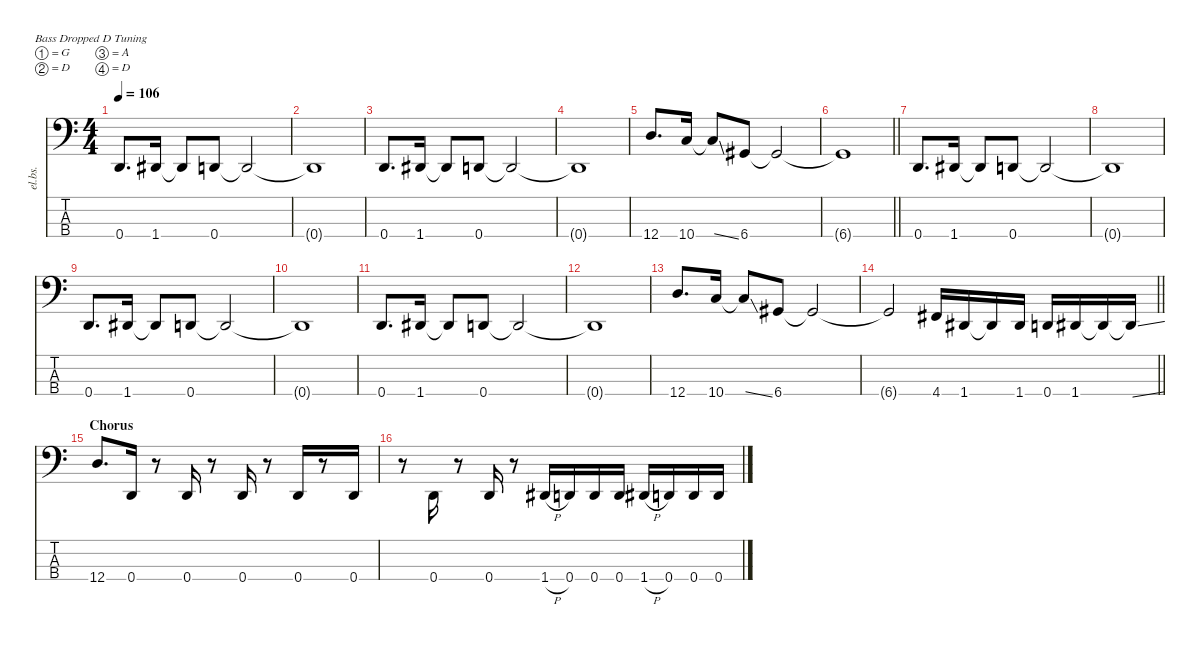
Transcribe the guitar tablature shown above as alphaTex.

\defaultSystemsLayout 4
\hideDynamics
\bracketExtendMode nobrackets
\otherSystemsTrackNameOrientation horizontal
\track ("Track 5" "el.bs.") {instrument electricbassfinger}
\staff {score tabs}
\tuning (G2 D2 A1 D1)
\ts (4 4)
\tempo 106
\clef f4
\ks c
0.4.8{d dy f beam Up} 1.4{acc #}.16{beam Up} 1.4{t acc #}.8{beam Up} 0.4.8{beam Up} 0.4{t}.2{beam Up} |
0.4{t}.1{beam Up} |
0.4.8{d beam Up} 1.4{acc #}.16{beam Up} 1.4{t acc #}.8{beam Up} 0.4.8{beam Up} 0.4{t}.2{beam Up} |
0.4{t}.1{beam Up} |
12.4.8{d beam Up} 10.4.16{beam Up} 10.4{ss t}.8{beam Up} 6.4{acc #}.8{beam Up} 6.4{t acc #}.2{beam Up} |
\barLineRight lightlight
6.4{t acc #}.1{beam Up} |
\section ("" "")
0.4.8{d beam Up} 1.4{acc #}.16{beam Up} 1.4{t acc #}.8{beam Up} 0.4.8{beam Up} 0.4{t}.2{beam Up} |
0.4{t}.1{beam Up} |
0.4.8{d beam Up} 1.4{acc #}.16{beam Up} 1.4{t acc #}.8{beam Up} 0.4.8{beam Up} 0.4{t}.2{beam Up} |
0.4{t}.1{beam Up} |
0.4.8{d beam Up} 1.4{acc #}.16{beam Up} 1.4{t acc #}.8{beam Up} 0.4.8{beam Up} 0.4{t}.2{beam Up} |
0.4{t}.1{beam Up} |
12.4.8{d beam Up} 10.4.16{beam Up} 10.4{ss t}.8{beam Up} 6.4{acc #}.8{beam Up} 6.4{t acc #}.2{beam Up} |
\barLineRight lightlight
6.4{t acc #}.2{beam Up} 4.4{acc #}.16{beam Up} 1.4{acc #}.16{beam Up} 1.4{t acc #}.16{beam Up} 1.4{acc #}.16{beam Up} 0.4.16{beam Up} 1.4{acc #}.16{beam Up} 1.4{t acc #}.16{beam Up} 1.4{ss t acc #}.16{beam Up} |
\section ("" "Chorus")
12.4.8{d beam Up} 0.4.16{beam Up} r.8{beam Up} 0.4.16{beam Up} r.8{beam Up} 0.4.16{beam Up} r.8{beam Up} 0.4.16{beam Up} r.8{beam Up} 0.4.16{beam Up} |
r.8{beam Down} 0.4.16{beam Up} r.8{beam Up} 0.4.16{beam Up} r.8{beam Up} 1.4{h acc #}.16{beam Up} 0.4.16{beam Up} 0.4.16{beam Up} 0.4.16{beam Up} 1.4{h acc #}.16{beam Up} 0.4.16{beam Up} 0.4.16{beam Up} 0.4{ss}.16{beam Up}
